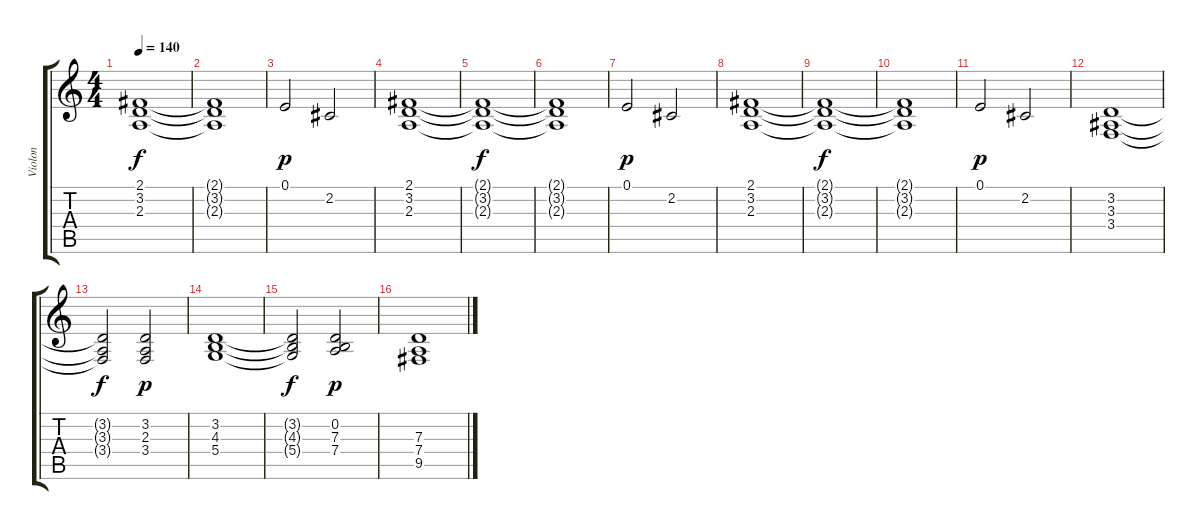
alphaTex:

\track ("Violon" "Violon") {instrument violin}
\staff {score tabs}
\tuning (E4 B3 G3 D3 A2 E2) {hide}
\ts (4 4)
\tempo 140
\clef g2
\ks c
(2.1{t} 3.2{t} 2.3{t}).1{dy f} |
(2.1{t} 3.2{t} 2.3{t}).1 |
0.1.2{dy p} 2.2.2 |
(2.1 3.2 2.3).1 |
(2.1{t} 3.2{t} 2.3{t}).1{dy f} |
(2.1{t} 3.2{t} 2.3{t}).1 |
0.1.2{dy p} 2.2.2 |
(2.1 3.2 2.3).1 |
(2.1{t} 3.2{t} 2.3{t}).1{dy f} |
(2.1{t} 3.2{t} 2.3{t}).1 |
0.1.2{dy p} 2.2.2 |
(3.2 3.3 3.4).1 |
(3.2{t} 3.3{t} 3.4{t}).2{dy f} (3.2 2.3 3.4).2{dy p} |
(3.2 4.3 5.4).1 |
(3.2{t} 4.3{t} 5.4{t}).2{dy f} (0.2 7.3 7.4).2{dy p} |
(7.3 7.4 9.5).1
